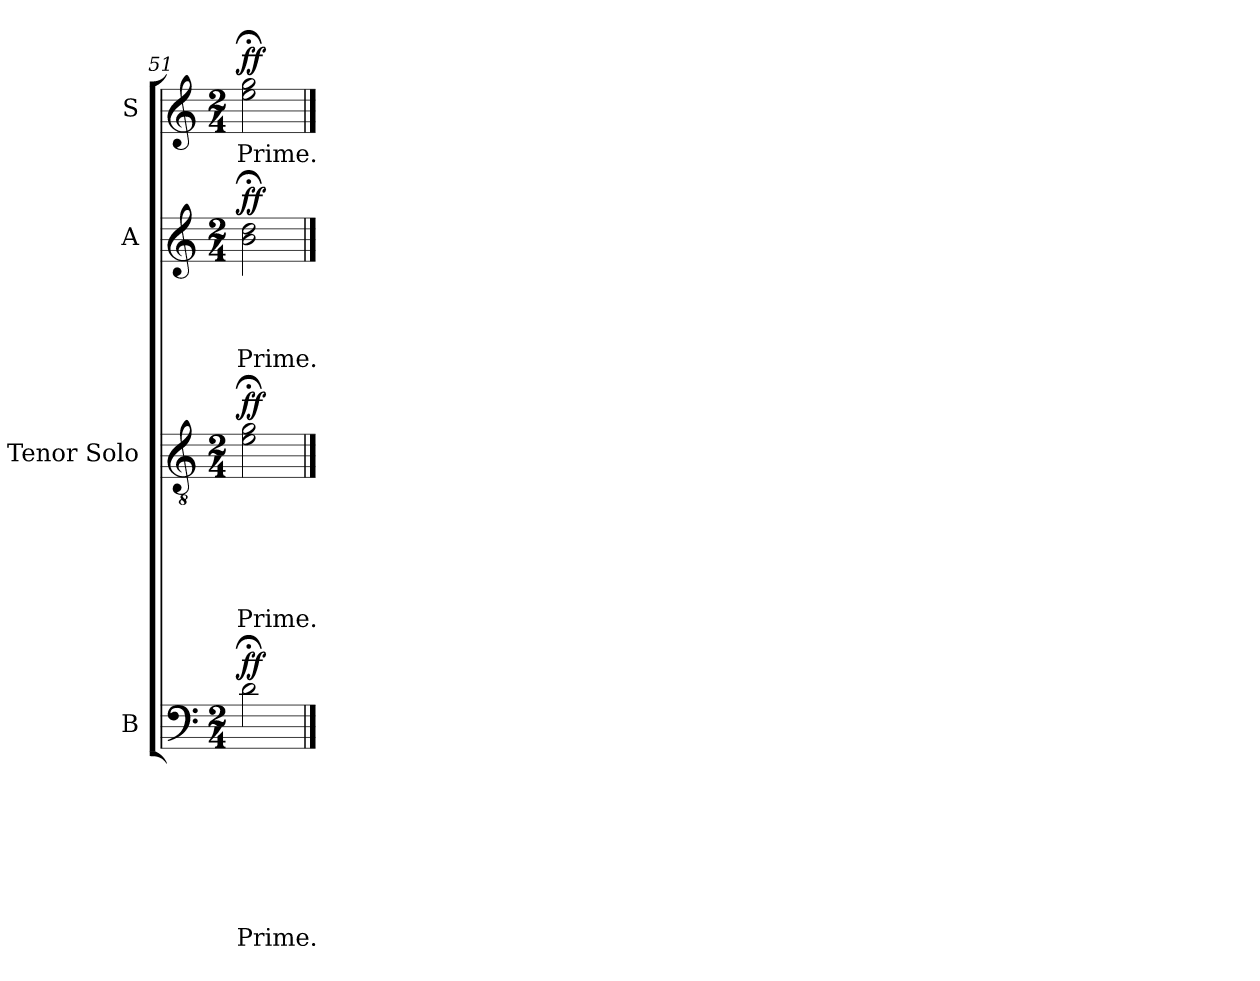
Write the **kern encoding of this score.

**kern	**text	**text	**text	**text	**text	**text	**text	**text	**dynam	**kern	**text	**text	**text	**text	**text	**text	**dynam	**kern	**text	**text	**text	**text	**dynam	**kern	**text	**dynam
*part4	*part4	*part4	*part4	*part4	*part4	*part4	*part4	*part4	*part4	*part3	*part3	*part3	*part3	*part3	*part3	*part3	*part3	*part2	*part2	*part2	*part2	*part2	*part2	*part1	*part1	*part1
*staff4	*staff4	*staff4	*staff4	*staff4	*staff4	*staff4	*staff4	*staff4	*staff4	*staff3	*staff3	*staff3	*staff3	*staff3	*staff3	*staff3	*staff3	*staff2	*staff2	*staff2	*staff2	*staff2	*staff2	*staff1	*staff1	*staff1
*I"B	*	*	*	*	*	*	*	*	*	*I"Tenor Solo	*	*	*	*	*	*	*	*I"A	*	*	*	*	*	*I"S	*	*
*	*	*	*	*	*	*	*	*	*	*I'T	*	*	*	*	*	*	*	*	*	*	*	*	*	*	*	*
*clefF4	*	*	*	*	*	*	*	*	*	*clefGv2	*	*	*	*	*	*	*	*clefG2	*	*	*	*	*	*clefG2	*	*
*k[]	*	*	*	*	*	*	*	*	*	*k[]	*	*	*	*	*	*	*	*k[]	*	*	*	*	*	*k[]	*	*
*C:	*	*	*	*	*	*	*	*	*	*C:	*	*	*	*	*	*	*	*C:	*	*	*	*	*	*C:	*	*
*M2/4	*	*	*	*	*	*	*	*	*	*M2/4	*	*	*	*	*	*	*	*M2/4	*	*	*	*	*	*M2/4	*	*
=51	=51	=51	=51	=51	=51	=51	=51	=51	=51	=51	=51	=51	=51	=51	=51	=51	=51	=51	=51	=51	=51	=51	=51	=51	=51	=51
!	!	!	!	!	!	!	!	!LO:LY:b	!LO:DY:a	!	!	!	!	!	!	!LO:LY:b	!LO:DY:a	!	!	!	!	!LO:LY:b	!LO:DY:a	!	!LO:LY:b	!LO:DY:a
2d;<\	.	.	.	.	.	.	.	Prime.	ff	2e\;< 2g\;<	.	.	.	.	.	Prime.	ff	2b\;< 2dd\;<	.	.	.	Prime.	ff	2ee\;< 2gg\;<	Prime.	ff
==	==	==	==	==	==	==	==	==	==	==	==	==	==	==	==	==	==	==	==	==	==	==	==	==	==	==
*-	*-	*-	*-	*-	*-	*-	*-	*-	*-	*-	*-	*-	*-	*-	*-	*-	*-	*-	*-	*-	*-	*-	*-	*-	*-	*-
